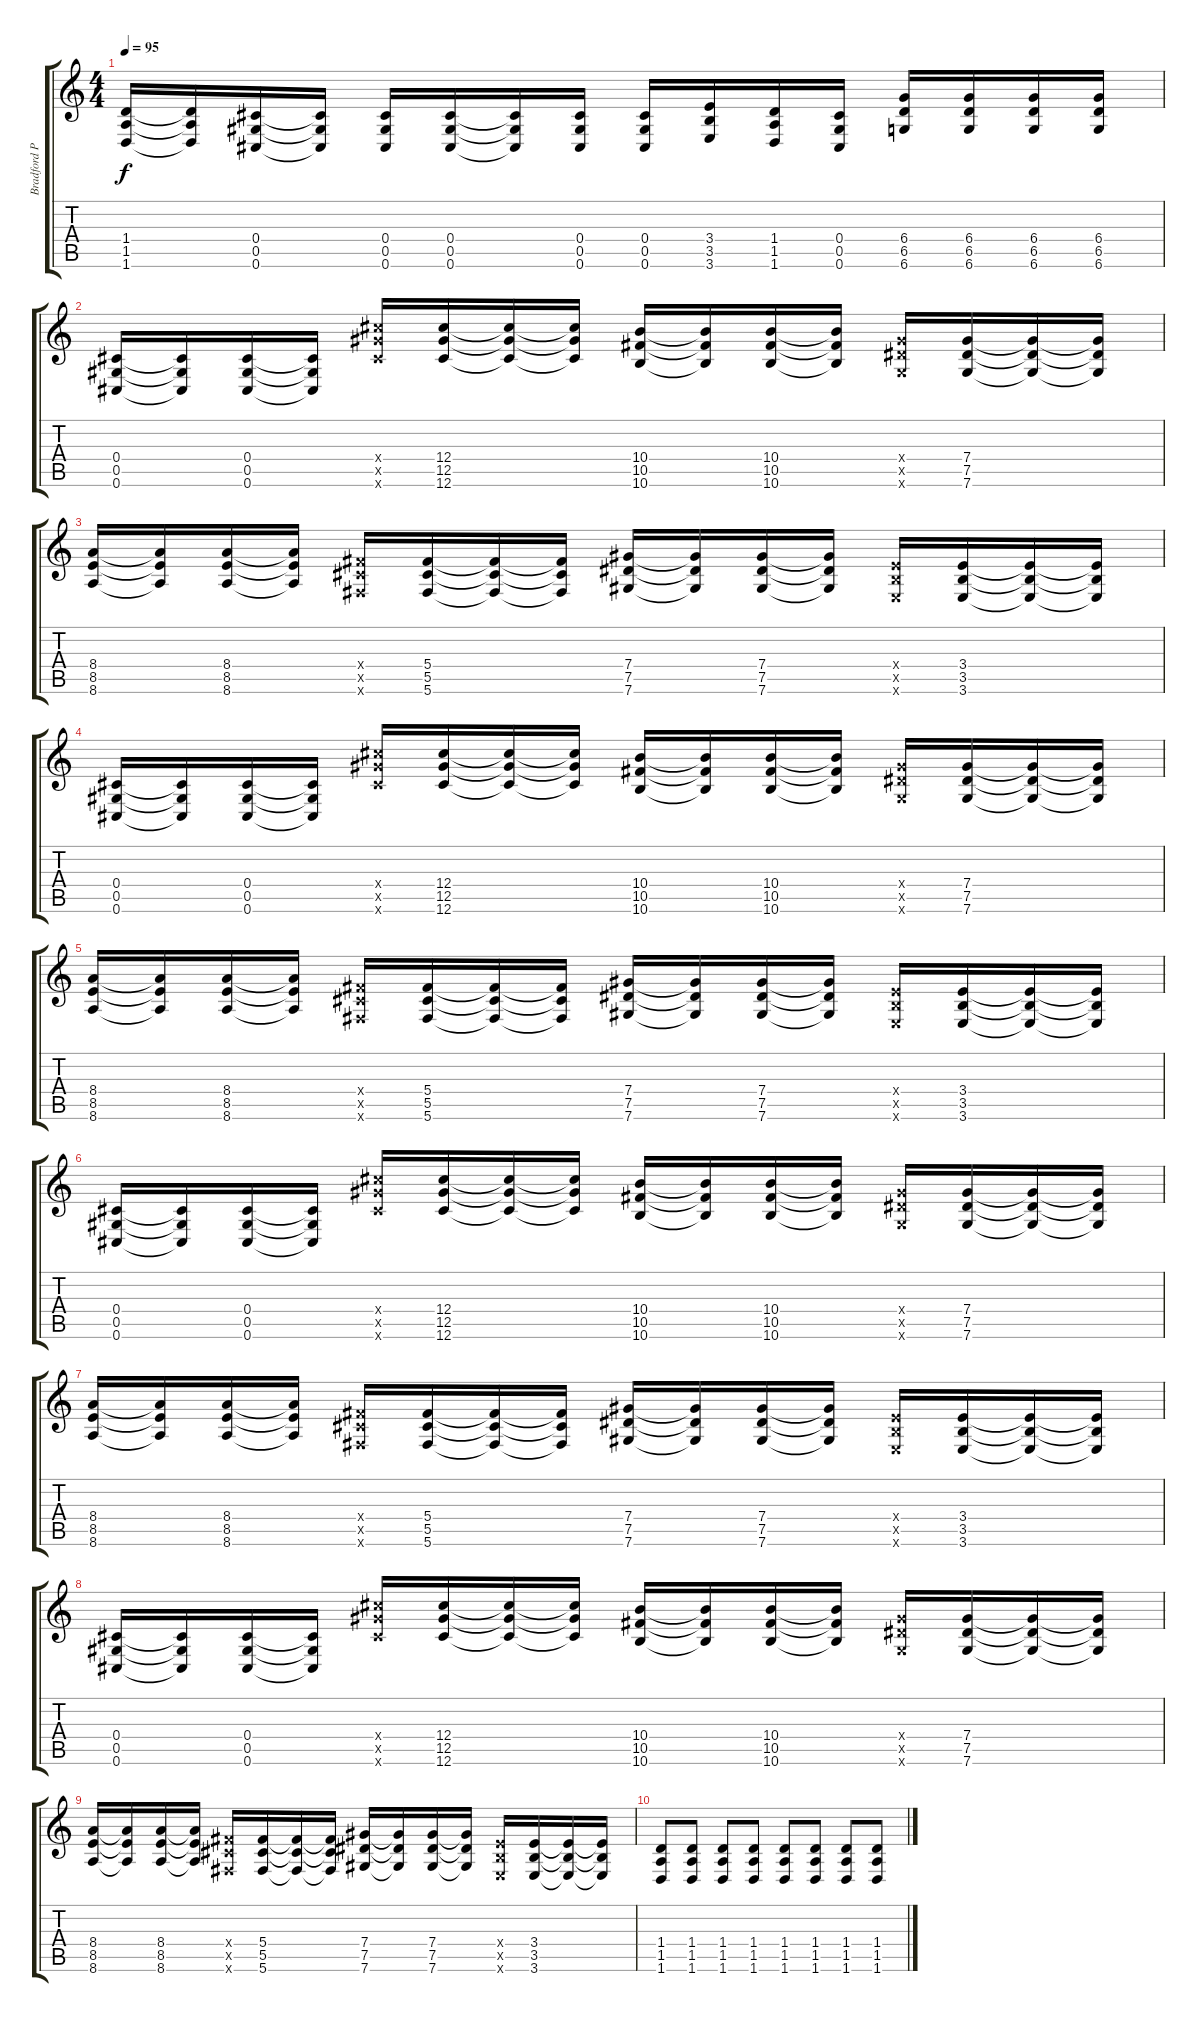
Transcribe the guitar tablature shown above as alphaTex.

\track ("Bradford Philip Delson" "Bradford P") {instrument distortionguitar}
\staff {score tabs}
\tuning (Eb4 Bb3 Gb3 Db3 Ab2 Db2) {hide}
\ts (4 4)
\tempo 95
\clef g2
\ks c
(1.4 1.5 1.6).16{dy f} (1.4{t} 1.5{t} 1.6{t}).16 (0.4 0.5 0.6).16 (0.4{t} 0.5{t} 0.6{t}).16 (0.4 0.5 0.6).16 (0.4 0.5 0.6).16 (0.4{t} 0.5{t} 0.6{t}).16 (0.4 0.5 0.6).16 (0.4 0.5 0.6).16 (3.4 3.5 3.6).16 (1.4 1.5 1.6).16 (0.4 0.5 0.6).16 (6.4 6.5 6.6).16 (6.4 6.5 6.6).16 (6.4 6.5 6.6).16 (6.4 6.5 6.6).16 |
(0.4 0.5 0.6).16 (0.4{t} 0.5{t} 0.6{t}).16 (0.4 0.5 0.6).16 (0.4{t} 0.5{t} 0.6{t}).16 (12.4{x} 12.5{x} 12.6{x}).16 (12.4 12.5 12.6).16 (12.4{t} 12.5{t} 12.6{t}).16 (12.4{t} 12.5{t} 12.6{t}).16 (10.4 10.5 10.6).16 (10.4{t} 10.5{t} 10.6{t}).16 (10.4 10.5 10.6).16 (10.4{t} 10.5{t} 10.6{t}).16 (7.4{x} 7.5{x} 7.6{x}).16 (7.4 7.5 7.6).16 (7.4{t} 7.5{t} 7.6{t}).16 (7.4{t} 7.5{t} 7.6{t}).16 |
(8.4 8.5 8.6).16 (8.4{t} 8.5{t} 8.6{t}).16 (8.4 8.5 8.6).16 (8.4{t} 8.5{t} 8.6{t}).16 (5.4{x} 5.5{x} 5.6{x}).16 (5.4 5.5 5.6).16 (5.4{t} 5.5{t} 5.6{t}).16 (5.4{t} 5.5{t} 5.6{t}).16 (7.4 7.5 7.6).16 (7.4{t} 7.5{t} 7.6{t}).16 (7.4 7.5 7.6).16 (7.4{t} 7.5{t} 7.6{t}).16 (3.4{x} 3.5{x} 3.6{x}).16 (3.4 3.5 3.6).16 (3.4{t} 3.5{t} 3.6{t}).16 (3.4{t} 3.5{t} 3.6{t}).16 |
(0.4 0.5 0.6).16 (0.4{t} 0.5{t} 0.6{t}).16 (0.4 0.5 0.6).16 (0.4{t} 0.5{t} 0.6{t}).16 (12.4{x} 12.5{x} 12.6{x}).16 (12.4 12.5 12.6).16 (12.4{t} 12.5{t} 12.6{t}).16 (12.4{t} 12.5{t} 12.6{t}).16 (10.4 10.5 10.6).16 (10.4{t} 10.5{t} 10.6{t}).16 (10.4 10.5 10.6).16 (10.4{t} 10.5{t} 10.6{t}).16 (7.4{x} 7.5{x} 7.6{x}).16 (7.4 7.5 7.6).16 (7.4{t} 7.5{t} 7.6{t}).16 (7.4{t} 7.5{t} 7.6{t}).16 |
(8.4 8.5 8.6).16 (8.4{t} 8.5{t} 8.6{t}).16 (8.4 8.5 8.6).16 (8.4{t} 8.5{t} 8.6{t}).16 (5.4{x} 5.5{x} 5.6{x}).16 (5.4 5.5 5.6).16 (5.4{t} 5.5{t} 5.6{t}).16 (5.4{t} 5.5{t} 5.6{t}).16 (7.4 7.5 7.6).16 (7.4{t} 7.5{t} 7.6{t}).16 (7.4 7.5 7.6).16 (7.4{t} 7.5{t} 7.6{t}).16 (3.4{x} 3.5{x} 3.6{x}).16 (3.4 3.5 3.6).16 (3.4{t} 3.5{t} 3.6{t}).16 (3.4{t} 3.5{t} 3.6{t}).16 |
(0.4 0.5 0.6).16 (0.4{t} 0.5{t} 0.6{t}).16 (0.4 0.5 0.6).16 (0.4{t} 0.5{t} 0.6{t}).16 (12.4{x} 12.5{x} 12.6{x}).16 (12.4 12.5 12.6).16 (12.4{t} 12.5{t} 12.6{t}).16 (12.4{t} 12.5{t} 12.6{t}).16 (10.4 10.5 10.6).16 (10.4{t} 10.5{t} 10.6{t}).16 (10.4 10.5 10.6).16 (10.4{t} 10.5{t} 10.6{t}).16 (7.4{x} 7.5{x} 7.6{x}).16 (7.4 7.5 7.6).16 (7.4{t} 7.5{t} 7.6{t}).16 (7.4{t} 7.5{t} 7.6{t}).16 |
(8.4 8.5 8.6).16 (8.4{t} 8.5{t} 8.6{t}).16 (8.4 8.5 8.6).16 (8.4{t} 8.5{t} 8.6{t}).16 (5.4{x} 5.5{x} 5.6{x}).16 (5.4 5.5 5.6).16 (5.4{t} 5.5{t} 5.6{t}).16 (5.4{t} 5.5{t} 5.6{t}).16 (7.4 7.5 7.6).16 (7.4{t} 7.5{t} 7.6{t}).16 (7.4 7.5 7.6).16 (7.4{t} 7.5{t} 7.6{t}).16 (3.4{x} 3.5{x} 3.6{x}).16 (3.4 3.5 3.6).16 (3.4{t} 3.5{t} 3.6{t}).16 (3.4{t} 3.5{t} 3.6{t}).16 |
(0.4 0.5 0.6).16 (0.4{t} 0.5{t} 0.6{t}).16 (0.4 0.5 0.6).16 (0.4{t} 0.5{t} 0.6{t}).16 (12.4{x} 12.5{x} 12.6{x}).16 (12.4 12.5 12.6).16 (12.4{t} 12.5{t} 12.6{t}).16 (12.4{t} 12.5{t} 12.6{t}).16 (10.4 10.5 10.6).16 (10.4{t} 10.5{t} 10.6{t}).16 (10.4 10.5 10.6).16 (10.4{t} 10.5{t} 10.6{t}).16 (7.4{x} 7.5{x} 7.6{x}).16 (7.4 7.5 7.6).16 (7.4{t} 7.5{t} 7.6{t}).16 (7.4{t} 7.5{t} 7.6{t}).16 |
(8.4 8.5 8.6).16 (8.4{t} 8.5{t} 8.6{t}).16 (8.4 8.5 8.6).16 (8.4{t} 8.5{t} 8.6{t}).16 (5.4{x} 5.5{x} 5.6{x}).16 (5.4 5.5 5.6).16 (5.4{t} 5.5{t} 5.6{t}).16 (5.4{t} 5.5{t} 5.6{t}).16 (7.4 7.5 7.6).16 (7.4{t} 7.5{t} 7.6{t}).16 (7.4 7.5 7.6).16 (7.4{t} 7.5{t} 7.6{t}).16 (3.4{x} 3.5{x} 3.6{x}).16 (3.4 3.5 3.6).16 (3.4{t} 3.5{t} 3.6{t}).16 (3.4{t} 3.5{t} 3.6{t}).16 |
(1.4 1.5 1.6).8 (1.4 1.5 1.6).8 (1.4 1.5 1.6).8 (1.4 1.5 1.6).8 (1.4 1.5 1.6).8 (1.4 1.5 1.6).8 (1.4 1.5 1.6).8 (1.4 1.5 1.6).8
